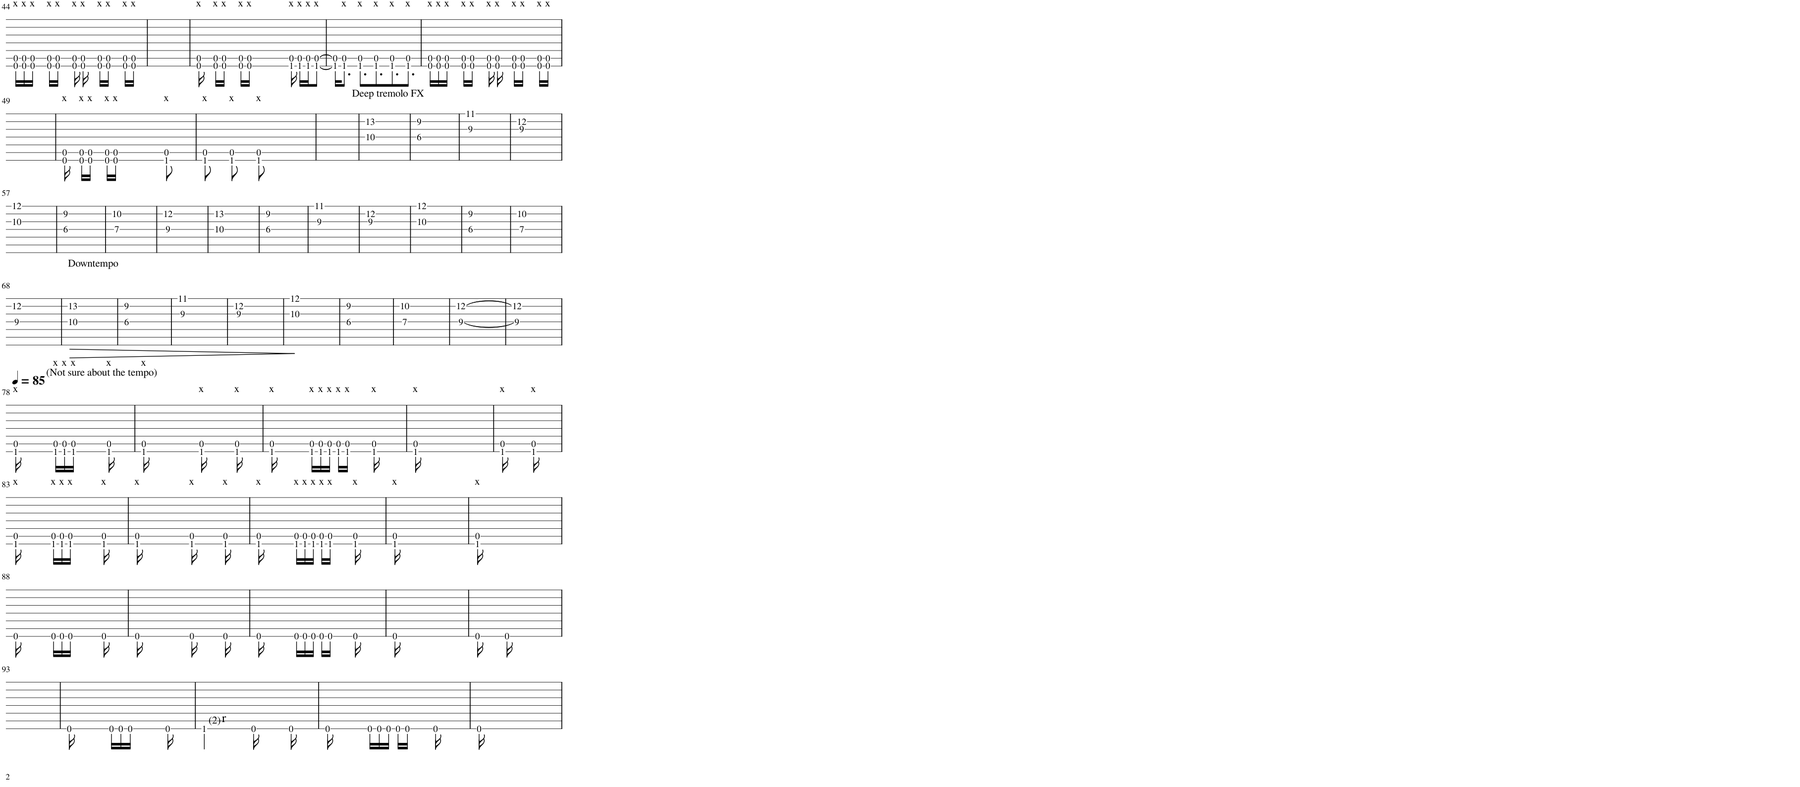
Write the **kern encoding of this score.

**kern	**dynam
*part1	*part1
*staff1	*staff1
*I"Electric Guitar	*
*I'El. Guit.	*
!!LO:PB:g=z
*	*
*k[]	*
*M4/4	*
=44	=44
!LO:TX:a:t=x	!
16GGG#\ 16EE-\LL	.
!LO:TX:a:t=x	!
16GGG#\ 16EE-\	.
!LO:TX:a:t=x	!
16GGG#\ 16EE-\JJ	.
16r	.
!LO:TX:a:t=x	!
16GGG#\ 16EE-\LL	.
!LO:TX:a:t=x	!
16GGG#\ 16EE-\JJ	.
16r	.
!LO:TX:a:t=x	!
16GGG#\ 16EE-\	.
!LO:TX:a:t=x	!
16GGG#\ 16EE-\	.
16r	.
!LO:TX:a:t=x	!
16GGG#\ 16EE-\LL	.
!LO:TX:a:t=x	!
16GGG#\ 16EE-\JJ	.
16r	.
!LO:TX:a:t=x	!
16GGG#\ 16EE-\LL	.
!LO:TX:a:t=x	!
16GGG#\ 16EE-\JJ	.
16r	.
=45	=45
1r	.
=46	=46
!LO:TX:a:t=x	!
16GGG#\ 16EE-\	.
16r	.
!LO:TX:a:t=x	!
16GGG#\ 16EE-\LL	.
!LO:TX:a:t=x	!
16GGG#\ 16EE-\JJ	.
16r	.
!LO:TX:a:t=x	!
16GGG#\ 16EE-\LL	.
!LO:TX:a:t=x	!
16GGG#\ 16EE-\JJ	.
16r	.
16r	.
16r	.
16r	.
!LO:TX:a:t=x	!
16AAA\ 16EE-\	.
!LO:TX:a:t=x	!
16AAA\ 16EE-\LL	.
!LO:TX:a:t=x	!
16AAA\ 16EE-\J	.
!LO:TX:a:t=x	!
[8AAA\ [8EE-\J	.
=47	=47
16AAA\] 16EE-\]KL	.
!LO:TX:a:t=x	!
8.AAA\ 8.EE-\J	.
!LO:TX:a:t=x	!
8.AAA\ 8.EE-\L	.
!LO:TX:a:t=x	!
8.AAA\ 8.EE-\	.
!LO:TX:a:t=x	!
8.AAA\ 8.EE-\	.
!LO:TX:a:t=x	!
8.AAA\ 8.EE-\J	.
=48	=48
!LO:TX:a:t=x	!
16GGG#\ 16EE-\LL	.
!LO:TX:a:t=x	!
16GGG#\ 16EE-\	.
!LO:TX:a:t=x	!
16GGG#\ 16EE-\JJ	.
16r	.
!LO:TX:a:t=x	!
16GGG#\ 16EE-\LL	.
!LO:TX:a:t=x	!
16GGG#\ 16EE-\JJ	.
16r	.
!LO:TX:a:t=x	!
16GGG#\ 16EE-\	.
!LO:TX:a:t=x	!
16GGG#\ 16EE-\	.
16r	.
!LO:TX:a:t=x	!
16GGG#\ 16EE-\LL	.
!LO:TX:a:t=x	!
16GGG#\ 16EE-\JJ	.
16r	.
!LO:TX:a:t=x	!
16GGG#\ 16EE-\LL	.
!LO:TX:a:t=x	!
16GGG#\ 16EE-\JJ	.
16r	.
!!LO:LB:g=z
=49	=49
1r	.
=50	=50
!LO:TX:a:t=x	!
16GGG#\ 16EE-\	.
16r	.
!LO:TX:a:t=x	!
16GGG#\ 16EE-\LL	.
!LO:TX:a:t=x	!
16GGG#\ 16EE-\JJ	.
16r	.
!LO:TX:a:t=x	!
16GGG#\ 16EE-\LL	.
!LO:TX:a:t=x	!
16GGG#\ 16EE-\JJ	.
16r	.
16r	.
16r	.
16r	.
16r	.
!LO:TX:a:t=x	!
8AAA\ 8EE-\	.
16r	.
32r	.
32r	.
=51	=51
!LO:TX:a:t=x	!
8AAA\ 8EE-\	.
16r	.
32r	.
!LO:TX:a:t=x	!
8AAA\ 8EE-\	.
32r	.
16r	.
!LO:TX:a:t=x	!
8AAA\ 8EE-\	.
16r	.
32r	.
32r	.
16r	.
4r	.
=52	=52
1r	.
=53	=53
!LO:TX:a:t=Deep tremolo FX	!
1B 1b	.
=54	=54
1G 1g	.
=55	=55
1e- 1ee-	.
=56	=56
1e- 1b-	.
!!LO:LB:g=z
=57	=57
1e 1ee	.
=58	=58
1G 1g	.
=59	=59
1G# 1g#	.
=60	=60
1B- 1b-	.
=61	=61
1B 1b	.
=62	=62
1G 1g	.
=63	=63
1e- 1ee-	.
=64	=64
1e- 1b-	.
=65	=65
1e 1ee	.
=66	=66
1G 1g	.
=67	=67
1G# 1g#	.
!!LO:LB:g=z
=68	=68
1B- 1b-	.
=69	=69
!LO:TX:a:t=Downtempo	!
!	!LO:HP:b
1B 1b	>
.	]
=70	=70
1G 1g	.
=71	=71
1e- 1ee-	.
=72	=72
1e- 1b-	.
=73	=73
1e 1ee	.
=74	=74
1G 1g	.
=75	=75
1G# 1g#	.
=76	=76
[1B- [1b-	.
=77	=77
1B-] 1b-]	.
!!LO:LB:g=z
=78	=78
*MM85	*
!LO:TX:a:t=x	!
!LO:TX:a:t=(Not sure about the tempo)	!
16AAA\ 16EE-\	.
16r	.
8r	.
16r	.
!LO:TX:a:t=x	!
16AAA\ 16EE-\LL	.
!LO:TX:a:t=x	!
16AAA\ 16EE-\	.
!LO:TX:a:t=x	!
16AAA\ 16EE-\JJ	.
16r	.
16r	.
16r	.
!LO:TX:a:t=x	!
16AAA\ 16EE-\	.
4r	.
=79	=79
!LO:TX:a:t=x	!
16AAA\ 16EE-\	.
16r	.
8r	.
16r	.
16r	.
16r	.
!LO:TX:a:t=x	!
16AAA\ 16EE-\	.
16r	.
16r	.
16r	.
!LO:TX:a:t=x	!
16AAA\ 16EE-\	.
4r	.
=80	=80
!LO:TX:a:t=x	!
16AAA\ 16EE-\	.
16r	.
8r	.
16r	.
!LO:TX:a:t=x	!
16AAA\ 16EE-\LL	.
!LO:TX:a:t=x	!
16AAA\ 16EE-\	.
!LO:TX:a:t=x	!
16AAA\ 16EE-\JJ	.
!LO:TX:a:t=x	!
16AAA\ 16EE-\LL	.
!LO:TX:a:t=x	!
16AAA\ 16EE-\JJ	.
16r	.
16r	.
!LO:TX:a:t=x	!
16AAA\ 16EE-\	.
16r	.
16r	.
16r	.
=81	=81
!LO:TX:a:t=x	!
16AAA\ 16EE-\	.
16r	.
8r	.
4r	.
2r	.
=82	=82
*M2/4	*
!LO:TX:a:t=x	!
16AAA\ 16EE-\	.
16r	.
8r	.
!LO:TX:a:t=x	!
16AAA\ 16EE-\	.
16r	.
8r	.
!!LO:LB:g=z
=83	=83
*M4/4	*
!LO:TX:a:t=x	!
16AAA\ 16EE-\	.
16r	.
8r	.
16r	.
!LO:TX:a:t=x	!
16AAA\ 16EE-\LL	.
!LO:TX:a:t=x	!
16AAA\ 16EE-\	.
!LO:TX:a:t=x	!
16AAA\ 16EE-\JJ	.
16r	.
16r	.
16r	.
!LO:TX:a:t=x	!
16AAA\ 16EE-\	.
4r	.
=84	=84
!LO:TX:a:t=x	!
16AAA\ 16EE-\	.
16r	.
8r	.
16r	.
16r	.
16r	.
!LO:TX:a:t=x	!
16AAA\ 16EE-\	.
16r	.
16r	.
16r	.
!LO:TX:a:t=x	!
16AAA\ 16EE-\	.
4r	.
=85	=85
!LO:TX:a:t=x	!
16AAA\ 16EE-\	.
16r	.
8r	.
16r	.
!LO:TX:a:t=x	!
16AAA\ 16EE-\LL	.
!LO:TX:a:t=x	!
16AAA\ 16EE-\	.
!LO:TX:a:t=x	!
16AAA\ 16EE-\JJ	.
!LO:TX:a:t=x	!
16AAA\ 16EE-\LL	.
!LO:TX:a:t=x	!
16AAA\ 16EE-\JJ	.
16r	.
16r	.
!LO:TX:a:t=x	!
16AAA\ 16EE-\	.
16r	.
16r	.
16r	.
=86	=86
!LO:TX:a:t=x	!
16AAA\ 16EE-\	.
16r	.
8r	.
4r	.
2r	.
=87	=87
!LO:TX:a:t=x	!
16AAA\ 16EE-\	.
16r	.
8r	.
16r	.
16r	.
8r	.
2r	.
!!LO:LB:g=z
=88	=88
16AAA-\	.
16r	.
8r	.
16r	.
16AAA-\LL	.
16AAA-\	.
16AAA-\JJ	.
16r	.
16r	.
16r	.
16AAA-\	.
4r	.
=89	=89
16AAA-\	.
16r	.
8r	.
16r	.
16r	.
16r	.
16AAA-\	.
16r	.
16r	.
16r	.
16AAA-\	.
4r	.
=90	=90
16AAA-\	.
16r	.
8r	.
16r	.
16AAA-\LL	.
16AAA-\	.
16AAA-\JJ	.
16AAA-\LL	.
16AAA-\JJ	.
16r	.
16r	.
16AAA-\	.
16r	.
16r	.
16r	.
=91	=91
16AAA-\	.
16r	.
8r	.
4r	.
2r	.
=92	=92
16AAA-\	.
16r	.
8r	.
16AAA-\	.
16r	.
8r	.
2r	.
!!LO:LB:g=z
=93	=93
1r	.
=94	=94
16AAA-\	.
16r	.
8r	.
16r	.
16AAA-\LL	.
16AAA-\	.
16AAA-\JJ	.
16r	.
16r	.
16r	.
16AAA-\	.
4r	.
=95	=95
!LO:TX:a:t=(2)	!
!LO:TX:a:t=r	!
4AAA\	.
16r	.
16r	.
16r	.
16AAA-<\	.
16r	.
16r	.
16r	.
16AAA-\	.
4r	.
=96	=96
16AAA-\	.
16r	.
8r	.
16r	.
16AAA-\LL	.
16AAA-\	.
16AAA-\JJ	.
16AAA-\LL	.
16AAA-\JJ	.
16r	.
16r	.
16AAA-\	.
16r	.
16r	.
16r	.
=97	=97
16AAA-\	.
16r	.
8r	.
4r	.
2r	.
=	=
*-	*-
